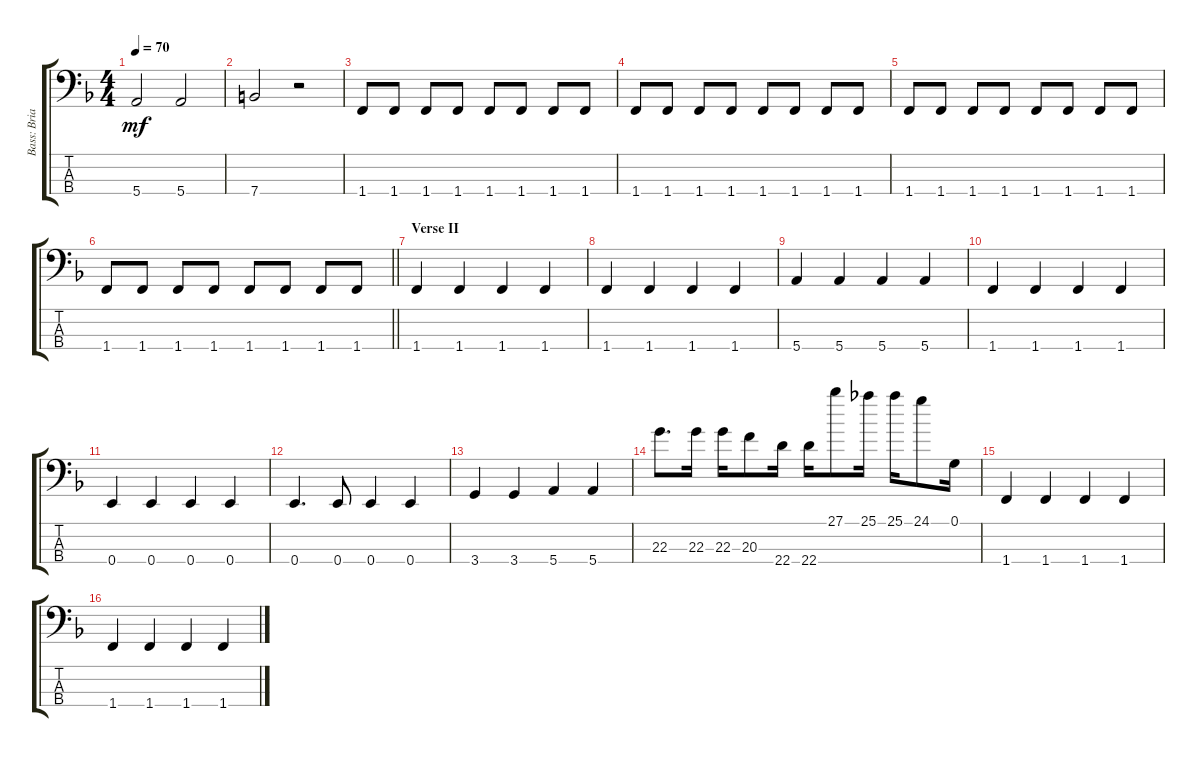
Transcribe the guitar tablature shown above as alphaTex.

\track ("Bass: Brian" "Bass: Bria") {instrument electricbassfinger}
\staff {score tabs}
\tuning (G2 D2 A1 E1) {hide}
\ts (4 4)
\tempo 70
\clef f4
\ks f
5.4.2{dy mf} 5.4.2 |
7.4.2 r.2 |
1.4.8 1.4.8 1.4.8 1.4.8 1.4.8 1.4.8 1.4.8 1.4.8 |
1.4.8 1.4.8 1.4.8 1.4.8 1.4.8 1.4.8 1.4.8 1.4.8 |
1.4.8 1.4.8 1.4.8 1.4.8 1.4.8 1.4.8 1.4.8 1.4.8 |
\barLineRight lightlight
1.4.8 1.4.8 1.4.8 1.4.8 1.4.8 1.4.8 1.4.8 1.4.8 |
\section ("" "Verse II")
1.4.4 1.4.4 1.4.4 1.4.4 |
1.4.4 1.4.4 1.4.4 1.4.4 |
5.4.4 5.4.4 5.4.4 5.4.4 |
1.4.4 1.4.4 1.4.4 1.4.4 |
0.4.4 0.4.4 0.4.4 0.4.4 |
0.4.4{d} 0.4.8 0.4.4 0.4.4 |
3.4.4 3.4.4 5.4.4 5.4.4 |
22.3.8{d} 22.3.16 22.3.16 20.3.8 22.4.16 22.4.16 27.1.8 25.1.16 25.1.16 24.1.8 0.1.16 |
1.4.4 1.4.4 1.4.4 1.4.4 |
1.4.4 1.4.4 1.4.4 1.4.4
